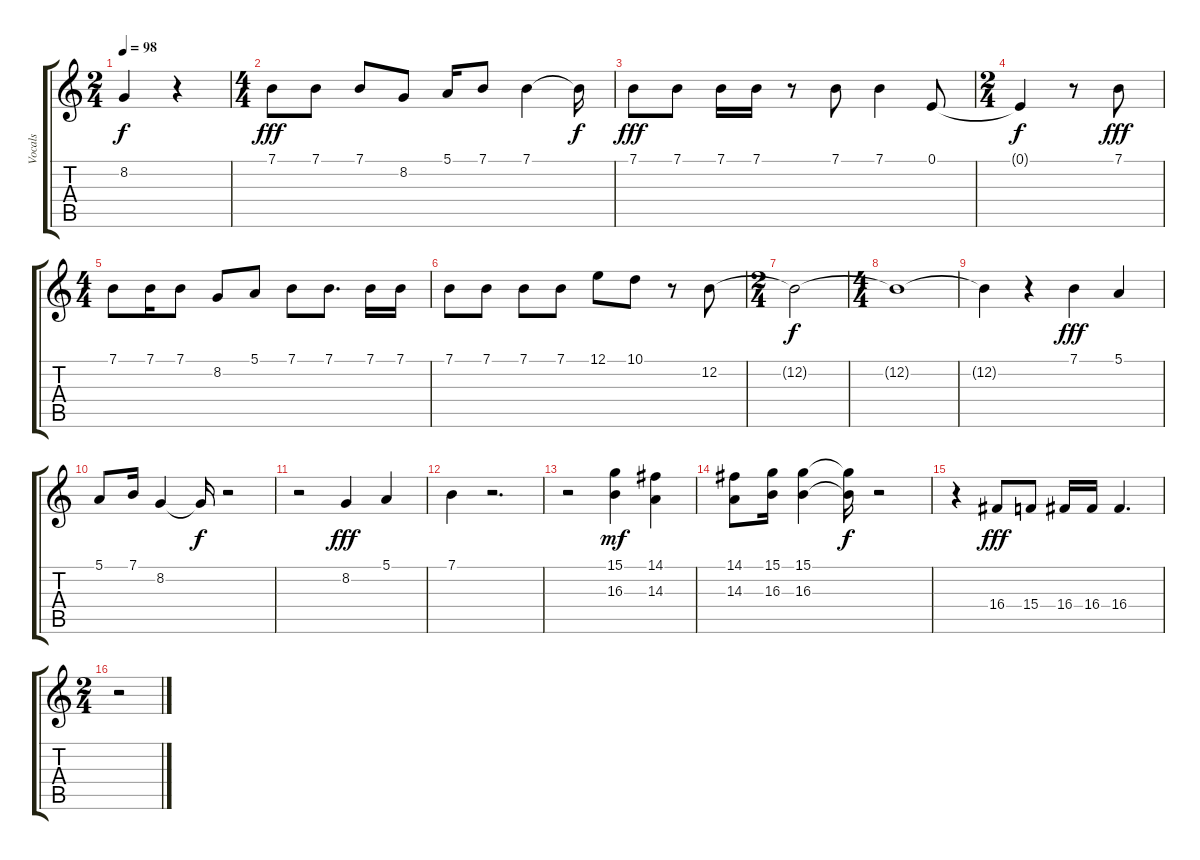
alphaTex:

\track ("Vocals" "Vocals") {instrument ocarina}
\staff {score tabs}
\tuning (E4 B3 G3 D3 A2 E2) {hide}
\ts (2 4)
\tempo 98
\clef g2
\ks c
8.2{t}.4{dy f} r.4 |
\ts (4 4)
7.1.8{dy fff} 7.1.8 7.1.8 8.2.8 5.1.16 7.1.8 7.1.4 7.1{t}.16{dy f} |
7.1.8{dy fff} 7.1.8 7.1.16 7.1.16 r.8 7.1.8 7.1.4 0.1.8 |
\ts (2 4)
0.1{t}.4{dy f} r.8 7.1.8{dy fff} |
\ts (4 4)
7.1.8 7.1.16 7.1.8 8.2.8 5.1.8 7.1.8 7.1.8{d} 7.1.16 7.1.16 |
7.1.8 7.1.8 7.1.8 7.1.8 12.1.8 10.1.8 r.8 12.2.8 |
\ts (2 4)
12.2{t}.2{dy f} |
\ts (4 4)
12.2{t}.1 |
12.2{t}.4 r.4 7.1.4{dy fff} 5.1.4 |
5.1.8 7.1.16 8.2.4 8.2{t}.16{dy f} r.2 |
r.2 8.2.4{dy fff} 5.1.4 |
7.1.4 r.2{d} |
r.2 (15.1 16.3).4{dy mf} (14.1 14.3).4 |
(14.1 14.3).8 (15.1 16.3).16 (15.1 16.3).4 (15.1{t} 16.3{t}).16{dy f} r.2 |
r.4 16.4.8{dy fff} 15.4.8 16.4.16 16.4.16 16.4.4{d} |
\ts (2 4)
r.2
